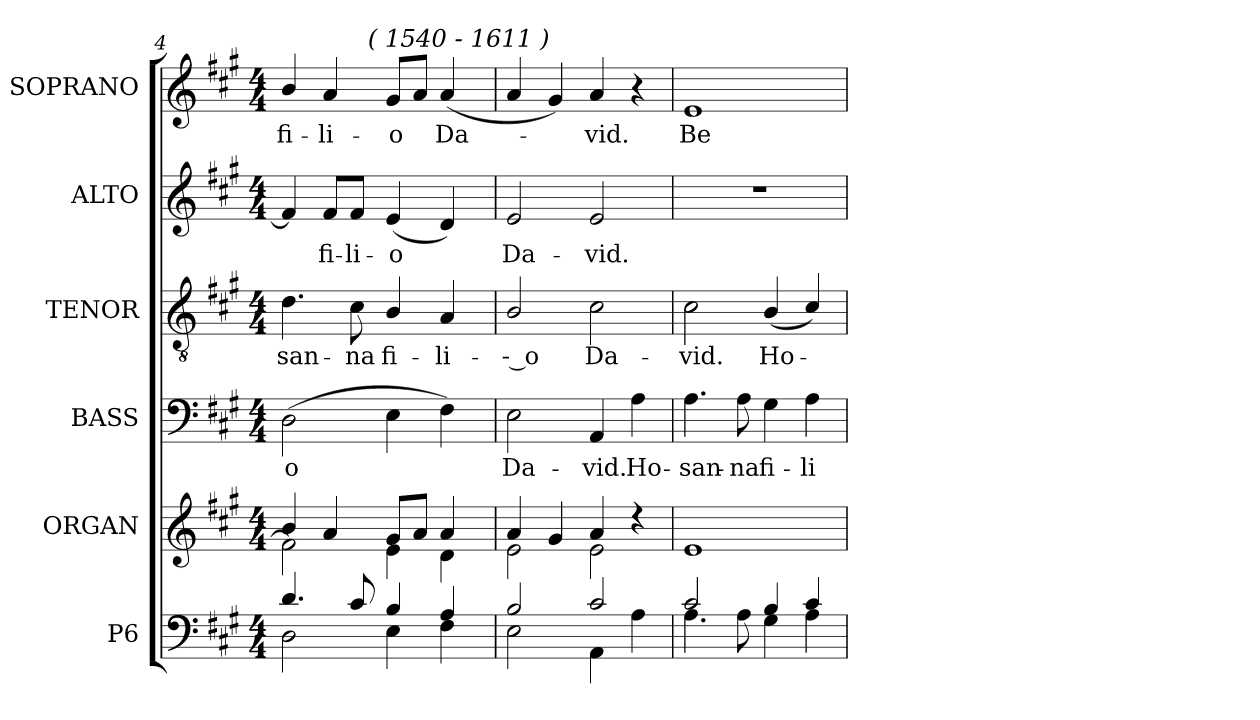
**kern	**kern	**kern	**text	**kern	**text	**kern	**text	**kern	**text
*part6	*part5	*part4	*part4	*part3	*part3	*part2	*part2	*part1	*part1
*staff6	*staff5	*staff4	*staff4	*staff3	*staff3	*staff2	*staff2	*staff1	*staff1
*I"P6	*I"ORGAN	*I"BASS	*	*I"TENOR	*	*I"ALTO	*	*I"SOPRANO	*
*	*I'A.	*I'B.	*	*I'T.	*	*I'A.	*	*I'S.	*
*clefF4	*clefG2	*clefF4	*	*clefGv2	*	*clefG2	*	*clefG2	*
*	*	*	*	*ITrd7c12	*	*	*	*	*
*k[f#c#g#]	*k[f#c#g#]	*k[f#c#g#]	*	*k[f#c#g#]	*	*k[f#c#g#]	*	*k[f#c#g#]	*
*A:	*A:	*A:	*	*A:	*	*A:	*	*A:	*
*M4/4	*M4/4	*M4/4	*	*M4/4	*	*M4/4	*	*M4/4	*
=4	=4	=4	=4	=4	=4	=4	=4	=4	=4
*^	*^	*	*	*	*	*	*	*	*
!	!	!	!	!	!LO:LY:b:color=#000000	!	!	!	!	!	!
!	!	!	!	!	!	!	!LO:LY:b:color=#000000	!	!	!	!
!	!	!	!	!	!	!	!	!	!	!	!LO:LY:b:color=#000000
*	*	*	*	*	*	*	*	*	*	*^	*
4.di/	2Di\	4bi/	2f#i\]	(2Di\	-o	4.Di\	-san-	4f#i/]	.	4bi/	4ryy	fi-
!	!	!	!	!	!	!	!	!	!LO:LY:b:color=#000000	!	!	!
!	!	!	!	!	!	!	!	!	!	!	!	!LO:LY:b:color=#000000
.	.	4ai/	.	.	.	.	.	8f#i/L	fi-	4ai/	8ryy	-li-
!	!	!	!	!	!	!	!LO:LY:b:color=#000000	!	!	!	!	!
!	!	!	!	!	!	!	!	!	!LO:LY:b:color=#000000	!	!	!
8c#i/	.	.	.	.	.	8C#i\	-na	8f#i/J	-li-	.	32...ryy	.
!	!	!	!	!	!	!	!	!	!	!	!LO:TX:a:i:t=( 1540 - 1611 )	!
.	.	.	.	.	.	.	.	.	.	.	2ryy	.
!	!	!	!	!	!	!	!LO:LY:b:color=#000000	!	!	!	!	!
!	!	!	!	!	!	!	!	!	!LO:LY:b:color=#000000	!	!	!
!	!	!	!	!	!	!	!	!	!	!	!	!LO:LY:b:color=#000000
4Bi/	4Ei\	8g#i/L	4ei\	4Ei\	.	4BBi/	fi-	(4ei/	-o	8g#i/L	.	-o
.	.	8ai/J	.	.	.	.	.	.	.	8ai/J	.	.
!	!	!	!	!	!	!	!LO:LY:b:color=#000000	!	!	!	!	!
!	!	!	!	!	!	!	!	!	!	!	!	!LO:LY:b:color=#000000
4Ai/	4F#i\	4ai/	4di\	4F#i\)	.	4AAi/	-li-	4di/)	.	(4ai/	.	Da-
.	.	.	.	.	.	.	.	.	.	.	16ryy	.
.	.	.	.	.	.	.	.	.	.	.	256ryy	.
*	*	*	*	*	*	*	*	*	*	*v	*v	*
!!LO:LB:g=z
=5	=5	=5	=5	=5	=5	=5	=5	=5	=5	=5	=5
*	*	*	*	*	*	*	*	*	*	*^	*
!	!	!	!	!	!LO:LY:b:color=#000000	!	!	!	!	!	!	!
*	*	*	*	*	*	*	*	*	*	*v	*v	*
*	*	*	*	*	*	*	*	*	*	*^	*
!	!	!	!	!	!	!	!LO:LY:b:color=#000000	!	!	!	!	!
*	*	*	*	*	*	*	*	*	*	*v	*v	*
*	*	*	*	*	*	*	*	*	*	*^	*
!	!	!	!	!	!	!	!	!	!LO:LY:b:color=#000000	!	!	!
*	*	*	*	*	*	*	*	*	*	*v	*v	*
2Bi/	2Ei\	4ai/	2ei\	2Ei\	Da-	2BBi/	-- o	2ei/	Da-	4ai/	.
.	.	4g#i/	.	.	.	.	.	.	.	4g#i/)	.
!	!	!	!	!	!LO:LY:b:color=#000000	!	!	!	!	!	!
!	!	!	!	!	!	!	!LO:LY:b:color=#000000	!	!	!	!
!	!	!	!	!	!	!	!	!	!LO:LY:b:color=#000000	!	!
!	!	!	!	!	!	!	!	!	!	!	!LO:LY:b:color=#000000
2c#i/	4AAi\	4ai/	2ei\	4AAi/	-vid.	2C#i\	Da-	2ei/	-vid.	4ai/	-vid.
!	!	!	!	!	!LO:LY:b:color=#000000	!	!	!	!	!	!
.	4Ai\	4r	.	4Ai\	Ho-	.	.	.	.	4r	.
*	*	*v	*v	*	*	*	*	*	*	*	*
=6	=6	=6	=6	=6	=6	=6	=6	=6	=6	=6
!	!	!	!	!LO:LY:b:color=#000000	!	!	!	!	!	!
!	!	!	!	!	!	!LO:LY:b:color=#000000	!	!	!	!
!	!	!	!	!	!	!	!	!	!	!LO:LY:b:color=#000000
2c#i/	4.Ai\	1ei	4.Ai\	-san-	2C#i\	-vid.	1r	.	1ei	Be-
!	!	!	!	!LO:LY:b:color=#000000	!	!	!	!	!	!
.	8Ai\	.	8Ai\	-na	.	.	.	.	.	.
!	!	!	!	!LO:LY:b:color=#000000	!	!	!	!	!	!
!	!	!	!	!	!	!LO:LY:b:color=#000000	!	!	!	!
4Bi/	4G#i\	.	4G#i\	fi-	(4BBi/	Ho-	.	.	.	.
!	!	!	!	!LO:LY:b:color=#000000	!	!	!	!	!	!
4c#i/	4Ai\	.	4Ai\	-li-	4C#i/)	.	.	.	.	.
*v	*v	*	*	*	*	*	*	*	*	*
=	=	=	=	=	=	=	=	=	=
*-	*-	*-	*-	*-	*-	*-	*-	*-	*-
